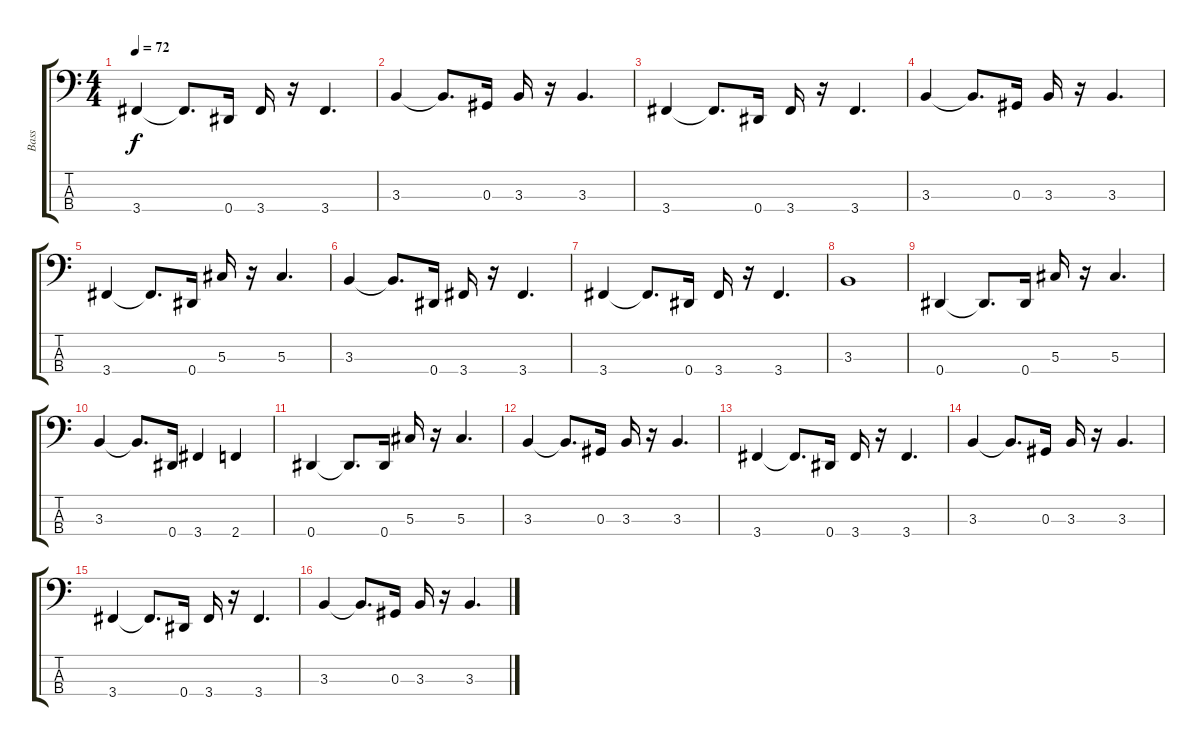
\track ("Bass" "Bass") {instrument electricbassfinger}
\staff {score tabs}
\tuning (Gb2 Db2 Ab1 Eb1) {hide}
\ts (4 4)
\tempo 72
\clef f4
\ks c
3.4.4{dy f} 3.4{t}.8{d} 0.4.16 3.4.16 r.16 3.4.4{d} |
3.3.4 3.3{t}.8{d} 0.3.16 3.3.16 r.16 3.3.4{d} |
3.4.4 3.4{t}.8{d} 0.4.16 3.4.16 r.16 3.4.4{d} |
3.3.4 3.3{t}.8{d} 0.3.16 3.3.16 r.16 3.3.4{d} |
3.4.4 3.4{t}.8{d} 0.4.16 5.3.16 r.16 5.3.4{d} |
3.3.4 3.3{t}.8{d} 0.4.16 3.4.16 r.16 3.4.4{d} |
3.4.4 3.4{t}.8{d} 0.4.16 3.4.16 r.16 3.4.4{d} |
3.3.1 |
0.4.4 0.4{t}.8{d} 0.4.16 5.3.16 r.16 5.3.4{d} |
3.3.4 3.3{t}.8{d} 0.4.16 3.4.4 2.4.4 |
0.4.4 0.4{t}.8{d} 0.4.16 5.3.16 r.16 5.3.4{d} |
3.3.4 3.3{t}.8{d} 0.3.16 3.3.16 r.16 3.3.4{d} |
3.4.4 3.4{t}.8{d} 0.4.16 3.4.16 r.16 3.4.4{d} |
3.3.4 3.3{t}.8{d} 0.3.16 3.3.16 r.16 3.3.4{d} |
3.4.4 3.4{t}.8{d} 0.4.16 3.4.16 r.16 3.4.4{d} |
3.3.4 3.3{t}.8{d} 0.3.16 3.3.16 r.16 3.3.4{d}
